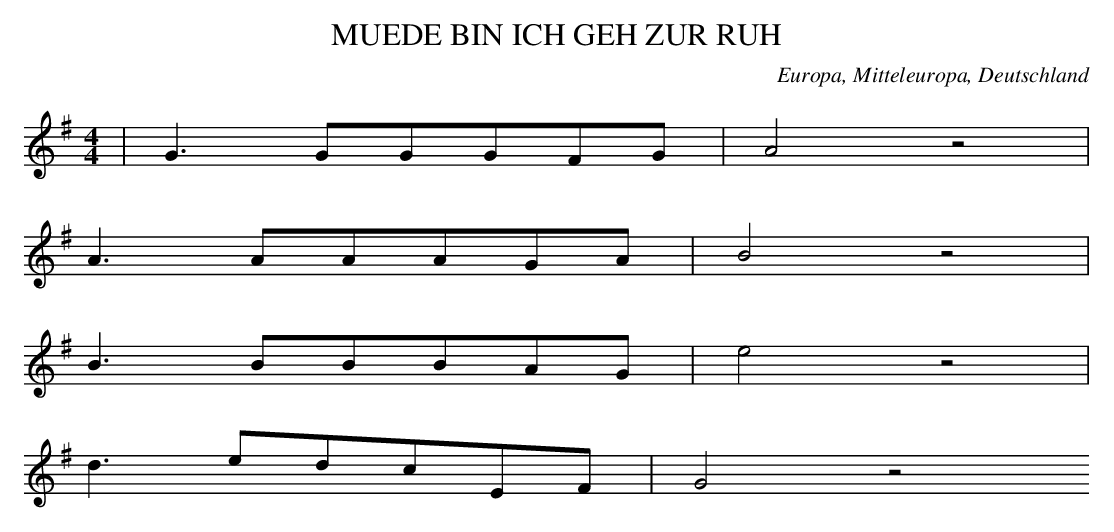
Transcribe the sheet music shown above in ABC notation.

X:1
T: MUEDE BIN ICH GEH ZUR RUH
O: Europa, Mitteleuropa, Deutschland
M: 4/4
L: 1/8
K: G
 | G3GGGFG | A4z4 |
A3AAAGA | B4z4 |
B3BBBAG | e4z4 |
d3edcEF | G4z4
